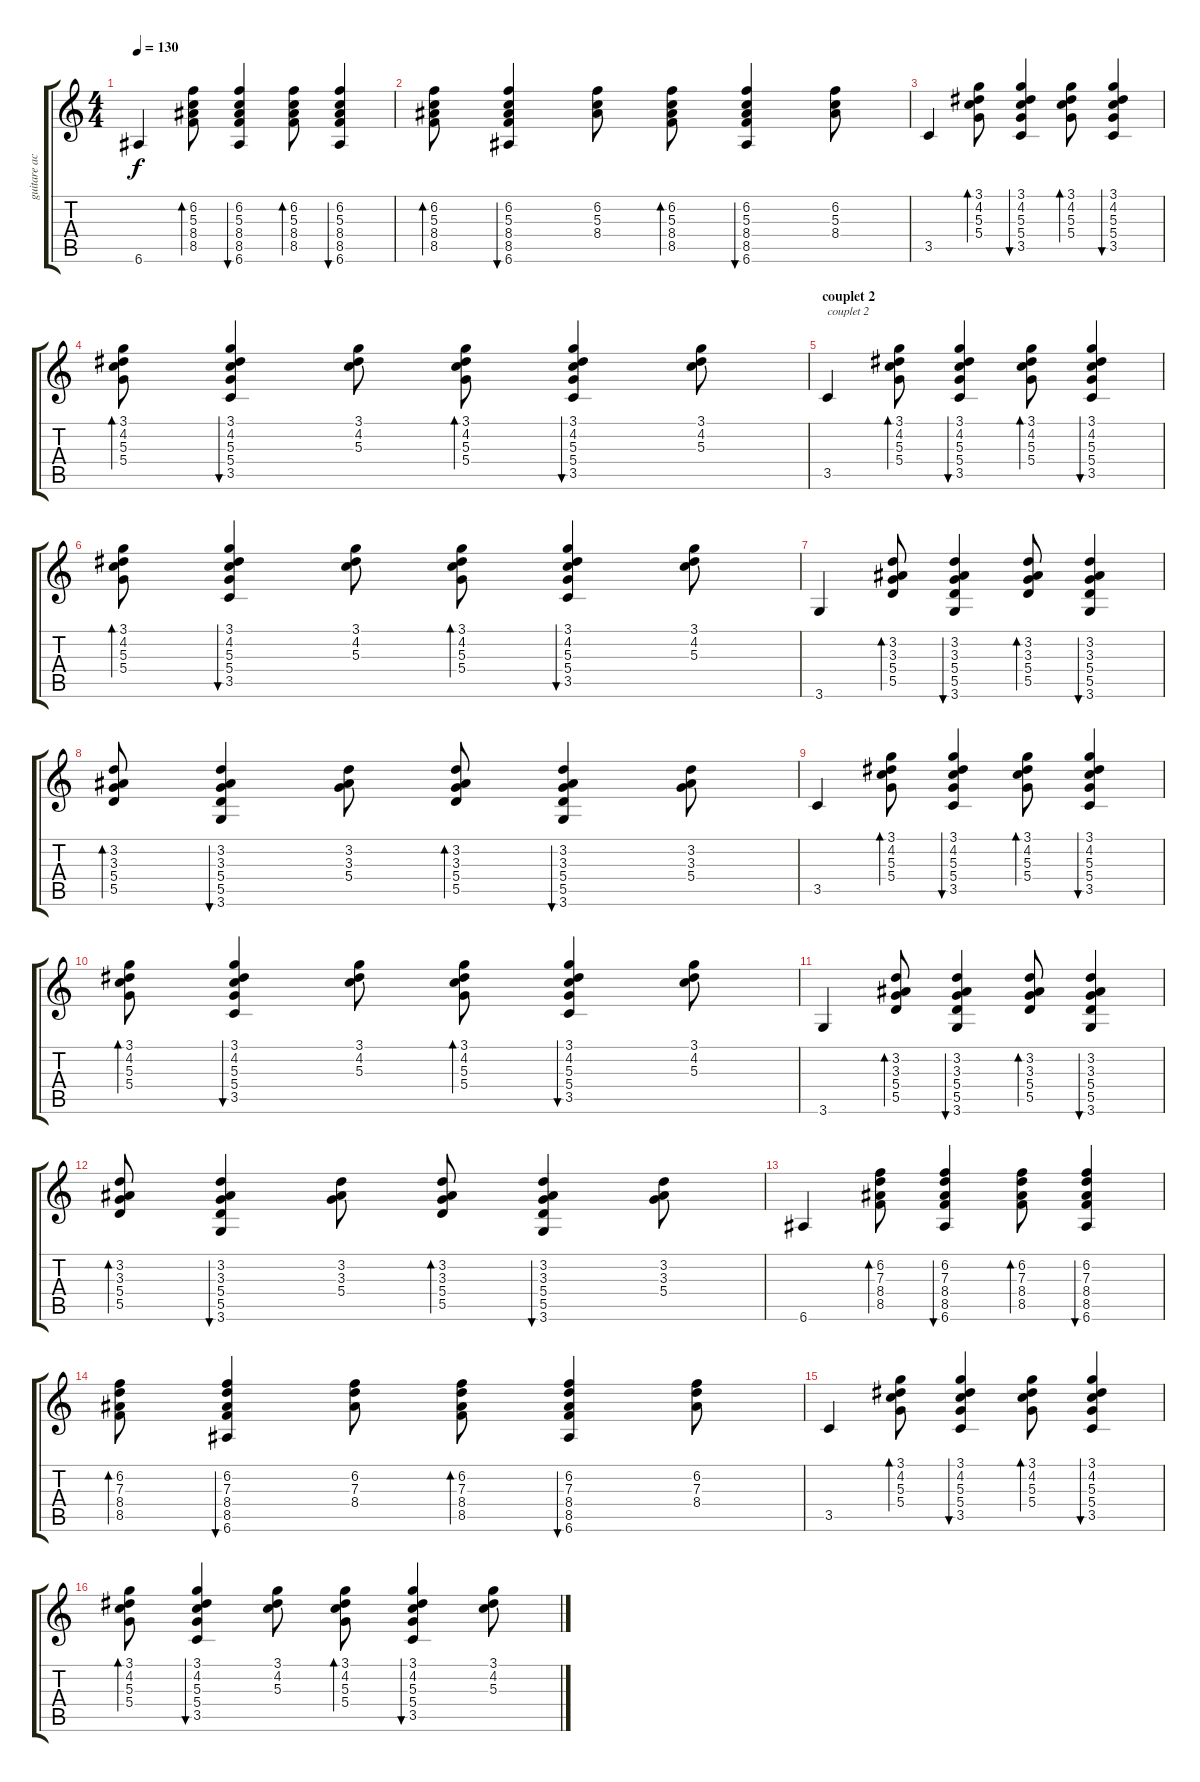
\track ("guitare acoustique" "guitare ac") {instrument acousticguitarsteel}
\staff {score tabs}
\tuning (E4 B3 G3 D3 A2 E2) {hide}
\ts (4 4)
\tempo 130
\clef g2
\ks c
6.6.4{dy f} (6.2 5.3 8.4 8.5).8{bd 60} (6.2 5.3 8.4 8.5 6.6).4{bu 60} (6.2 5.3 8.4 8.5).8{bd 60} (6.2 5.3 8.4 8.5 6.6).4{bu 60} |
(6.2 5.3 8.4 8.5).8{bd 60} (6.2 5.3 8.4 8.5 6.6).4{bu 60} (6.2 5.3 8.4).8 (6.2 5.3 8.4 8.5).8{bd 60} (6.2 5.3 8.4 8.5 6.6).4{bu 60} (6.2 5.3 8.4).8 |
3.5.4 (3.1 4.2 5.3 5.4).8{bd 60} (3.1 4.2 5.3 5.4 3.5).4{bu 60} (3.1 4.2 5.3 5.4).8{bd 60} (3.1 4.2 5.3 5.4 3.5).4{bu 60} |
(3.1 4.2 5.3 5.4).8{bd 60} (3.1 4.2 5.3 5.4 3.5).4{bu 60} (3.1 4.2 5.3).8 (3.1 4.2 5.3 5.4).8{bd 60} (3.1 4.2 5.3 5.4 3.5).4{bu 60} (3.1 4.2 5.3).8 |
\section ("" "couplet 2")
3.5.4{txt "couplet 2"} (3.1 4.2 5.3 5.4).8{bd 60} (3.1 4.2 5.3 5.4 3.5).4{bu 60} (3.1 4.2 5.3 5.4).8{bd 60} (3.1 4.2 5.3 5.4 3.5).4{bu 60} |
(3.1 4.2 5.3 5.4).8{bd 60} (3.1 4.2 5.3 5.4 3.5).4{bu 60} (3.1 4.2 5.3).8 (3.1 4.2 5.3 5.4).8{bd 60} (3.1 4.2 5.3 5.4 3.5).4{bu 60} (3.1 4.2 5.3).8 |
3.6.4 (3.2 3.3 5.4 5.5).8{bd 60} (3.2 3.3 5.4 5.5 3.6).4{bu 60} (3.2 3.3 5.4 5.5).8{bd 60} (3.2 3.3 5.4 5.5 3.6).4{bu 60} |
(3.2 3.3 5.4 5.5).8{bd 60} (3.2 3.3 5.4 5.5 3.6).4{bu 60} (3.2 3.3 5.4).8 (3.2 3.3 5.4 5.5).8{bd 60} (3.2 3.3 5.4 5.5 3.6).4{bu 60} (3.2 3.3 5.4).8 |
3.5.4 (3.1 4.2 5.3 5.4).8{bd 60} (3.1 4.2 5.3 5.4 3.5).4{bu 60} (3.1 4.2 5.3 5.4).8{bd 60} (3.1 4.2 5.3 5.4 3.5).4{bu 60} |
(3.1 4.2 5.3 5.4).8{bd 60} (3.1 4.2 5.3 5.4 3.5).4{bu 60} (3.1 4.2 5.3).8 (3.1 4.2 5.3 5.4).8{bd 60} (3.1 4.2 5.3 5.4 3.5).4{bu 60} (3.1 4.2 5.3).8 |
3.6.4 (3.2 3.3 5.4 5.5).8{bd 60} (3.2 3.3 5.4 5.5 3.6).4{bu 60} (3.2 3.3 5.4 5.5).8{bd 60} (3.2 3.3 5.4 5.5 3.6).4{bu 60} |
(3.2 3.3 5.4 5.5).8{bd 60} (3.2 3.3 5.4 5.5 3.6).4{bu 60} (3.2 3.3 5.4).8 (3.2 3.3 5.4 5.5).8{bd 60} (3.2 3.3 5.4 5.5 3.6).4{bu 60} (3.2 3.3 5.4).8 |
6.6.4 (6.2 7.3 8.4 8.5).8{bd 60} (6.2 7.3 8.4 8.5 6.6).4{bu 60} (6.2 7.3 8.4 8.5).8{bd 60} (6.2 7.3 8.4 8.5 6.6).4{bu 60} |
(6.2 7.3 8.4 8.5).8{bd 60} (6.2 7.3 8.4 8.5 6.6).4{bu 60} (6.2 7.3 8.4).8 (6.2 7.3 8.4 8.5).8{bd 60} (6.2 7.3 8.4 8.5 6.6).4{bu 60} (6.2 7.3 8.4).8 |
3.5.4 (3.1 4.2 5.3 5.4).8{bd 60} (3.1 4.2 5.3 5.4 3.5).4{bu 60} (3.1 4.2 5.3 5.4).8{bd 60} (3.1 4.2 5.3 5.4 3.5).4{bu 60} |
(3.1 4.2 5.3 5.4).8{bd 60} (3.1 4.2 5.3 5.4 3.5).4{bu 60} (3.1 4.2 5.3).8 (3.1 4.2 5.3 5.4).8{bd 60} (3.1 4.2 5.3 5.4 3.5).4{bu 60} (3.1 4.2 5.3).8
